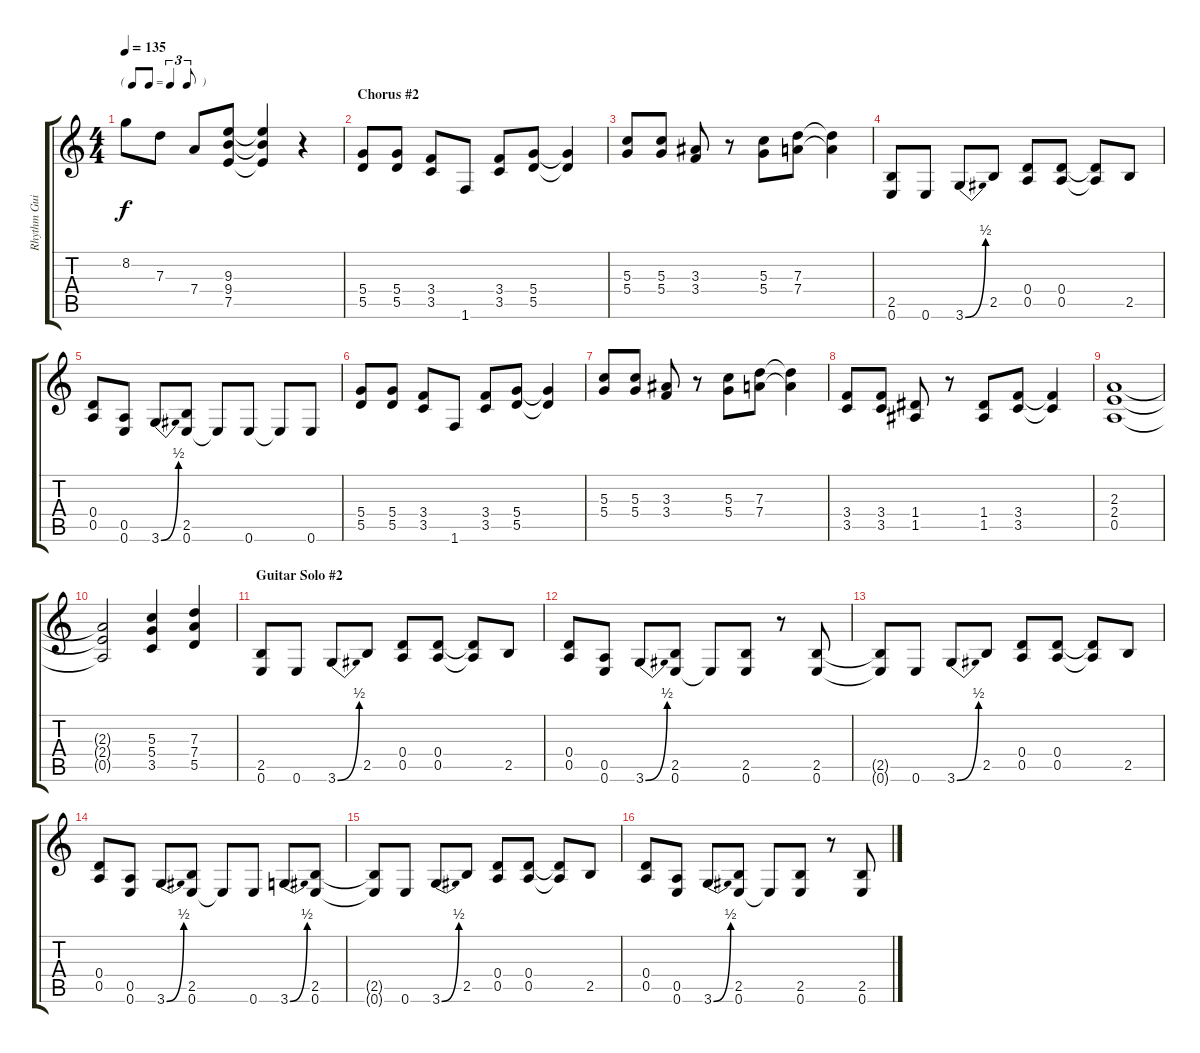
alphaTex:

\track ("Rhythm Guitar" "Rhythm Gui") {instrument overdrivenguitar}
\staff {score tabs}
\tuning (E4 B3 G3 D3 A2 E2) {hide}
\ts (4 4)
\tf triplet8th
\tempo 135
\clef g2
\ks c
8.2.8{dy f} 7.3.8 7.4.8 (9.3 9.4 7.5).8 (9.3{t} 9.4{t} 7.5{t}).4 r.4 |
\section ("" "Chorus #2")
(5.4 5.5).8 (5.4 5.5).8 (3.4 3.5).8 1.6.8 (3.4 3.5).8 (5.4 5.5).8 (5.4{t} 5.5{t}).4 |
(5.3 5.4).8 (5.3 5.4).8 (3.3 3.4).8 r.8 (5.3 5.4).8 (7.3 7.4).8 (7.3{t} 7.4{t}).4 |
(2.5 0.6).8 0.6.8 3.6{be (bend 0 0 60 2)}.8 2.5.8 (0.4 0.5).8 (0.4 0.5).8 (0.4{t} 0.5{t}).8 2.5.8 |
(0.4 0.5).8 (0.5 0.6).8 3.6{be (bend 0 0 60 2)}.8 (2.5 0.6).8 0.6{t}.8 0.6.8 0.6{t}.8 0.6.8 |
(5.4 5.5).8 (5.4 5.5).8 (3.4 3.5).8 1.6.8 (3.4 3.5).8 (5.4 5.5).8 (5.4{t} 5.5{t}).4 |
(5.3 5.4).8 (5.3 5.4).8 (3.3 3.4).8 r.8 (5.3 5.4).8 (7.3 7.4).8 (7.3{t} 7.4{t}).4 |
(3.4 3.5).8 (3.4 3.5).8 (1.4 1.5).8 r.8 (1.4 1.5).8 (3.4 3.5).8 (3.4{t} 3.5{t}).4 |
(2.3 2.4 0.5).1 |
(2.3{t} 2.4{t} 0.5{t}).2 (5.3 5.4 3.5).4 (7.3 7.4 5.5).4 |
\section ("" "Guitar Solo #2")
(2.5 0.6).8 0.6.8 3.6{be (bend 0 0 60 2)}.8 2.5.8 (0.4 0.5).8 (0.4 0.5).8 (0.4{t} 0.5{t}).8 2.5.8 |
(0.4 0.5).8 (0.5 0.6).8 3.6{be (bend 0 0 60 2)}.8 (2.5 0.6).8 0.6{t}.8 (2.5 0.6).8 r.8 (2.5 0.6).8 |
(2.5{t} 0.6{t}).8 0.6.8 3.6{be (bend 0 0 60 2)}.8 2.5.8 (0.4 0.5).8 (0.4 0.5).8 (0.4{t} 0.5{t}).8 2.5.8 |
(0.4 0.5).8 (0.5 0.6).8 3.6{be (bend 0 0 60 2)}.8 (2.5 0.6).8 0.6{t}.8 0.6.8 3.6{be (bend 0 0 60 2)}.8 (2.5 0.6).8 |
(2.5{t} 0.6{t}).8 0.6.8 3.6{be (bend 0 0 60 2)}.8 2.5.8 (0.4 0.5).8 (0.4 0.5).8 (0.4{t} 0.5{t}).8 2.5.8 |
(0.4 0.5).8 (0.5 0.6).8 3.6{be (bend 0 0 60 2)}.8 (2.5 0.6).8 0.6{t}.8 (2.5 0.6).8 r.8 (2.5 0.6).8
